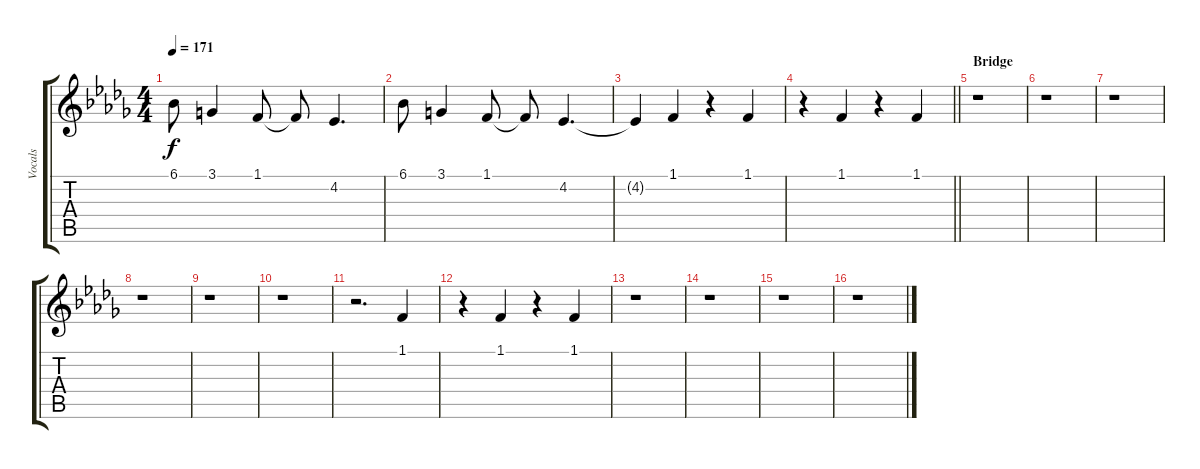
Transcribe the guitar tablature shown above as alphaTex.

\track ("Vocals" "Vocals") {instrument altosax}
\staff {score tabs}
\tuning (E4 B3 G3 D3 A2 E2) {hide}
\ts (4 4)
\tempo 171
\clef g2
\ks db
6.1.8{dy f} 3.1.4 1.1.8 1.1{t}.8 4.2.4{d} |
6.1.8 3.1.4 1.1.8 1.1{t}.8 4.2.4{d} |
4.2{t}.4 1.1.4 r.4 1.1.4 |
\barLineRight lightlight
r.4 1.1.4 r.4 1.1.4 |
\section ("" "Bridge")
r.1 |
r.1 |
r.1 |
r.1 |
r.1 |
r.1 |
r.2{d} 1.1.4 |
r.4 1.1.4 r.4 1.1.4 |
r.1 |
r.1 |
r.1 |
r.1
